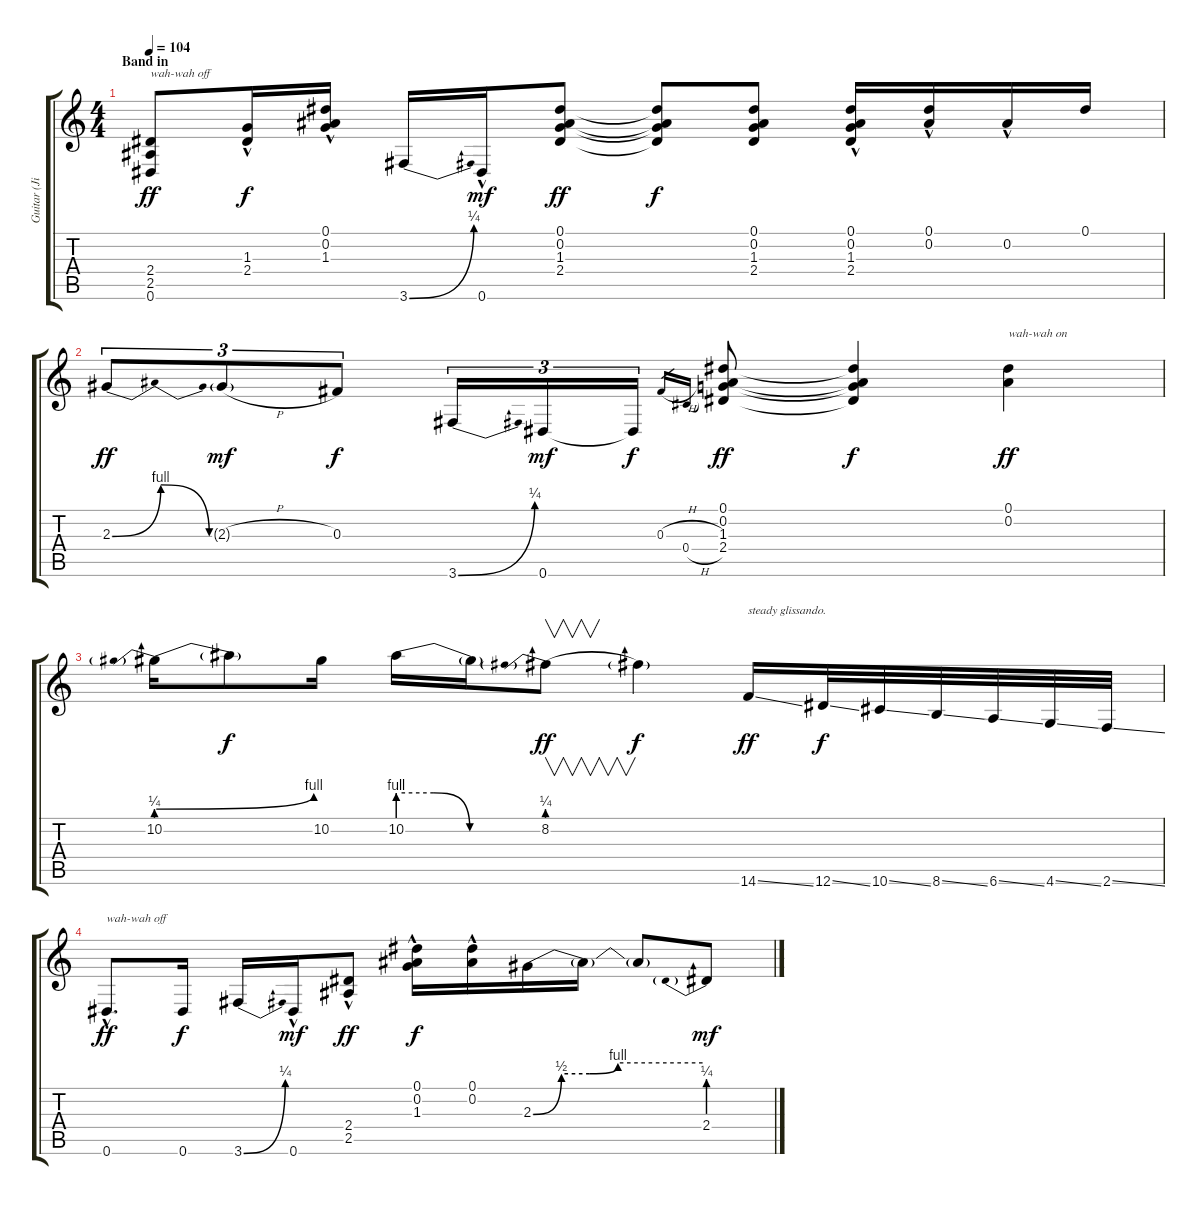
\track ("Guitar (Jimi Hendrix)" "Guitar (Ji") {instrument overdrivenguitar}
\staff {score tabs}
\tuning (Eb4 Bb3 Gb3 Db3 Ab2 Eb2) {hide}
\ts (4 4)
\section ("" "Band in")
\tempo 104
\clef g2
\ks c
(2.4 2.5 0.6).8{txt "wah-wah off" dy ff} (1.3 2.4{hac}).16{dy f} (0.1{hac} 0.2{hac} 1.3{hac}).16 3.6{be (bend 0 0 60 1)}.16 0.6{hac}.16{dy mf} (0.1 0.2 1.3 2.4).8{dy ff} (0.1{t} 0.2{t} 1.3{t} 2.4{t}).8{dy f} (0.1 0.2 1.3 2.4).8 (0.1 0.2 1.3{hac} 2.4{hac}).16 (0.1{hac} 0.2).16 0.2{hac}.16 0.1.16 |
2.3{be (bendrelease 0 0 15 4 30 4 60 0)}.8{tu (3 2) dy ff} 2.3{h g}.8{tu (3 2) dy mf} 0.3.8{tu (3 2) dy f} 3.6{be (bend 0 0 60 1)}.16{tu (3 2)} 0.6.16{tu (3 2) dy mf} 0.6{t}.16{tu (3 2) dy f} 0.3{h}.16{gr} 0.4{h}.16{gr} (0.1 0.2 1.3 2.4).8{dy ff} (0.1{t} 0.2{t} 1.3{t} 2.4{t}).4{dy f} (0.1 0.2).4{txt "wah-wah on" dy ff} |
10.2{be (prebendbend 0 1 60 4)}.16 10.2{t}.8{dy f} 10.2.16 10.2{be (custom 0 4 15 4 30 0 60 0)}.16 10.2{t}.16 8.2{be (prebend 0 1 60 1)}.8{v dy ff} 8.2{t}.4{dy f} 14.6{ss}.16{txt "steady glissando." dy ff} 12.6{ss}.32{dy f} 10.6{ss}.32 8.6{ss}.32 6.6{ss}.32 4.6{ss}.32 2.6{ss}.32 |
0.6{hac}.8{d txt "wah-wah off" dy ff} 0.6.16{dy f} 3.6{be (bend 0 0 60 1)}.16 0.6{hac}.16{dy mf} (2.4{hac} 2.5{hac}).8{dy ff} (0.1 0.2 1.3{hac}).16{dy f} (0.1{hac} 0.2{hac}).16 2.3{be (custom 0 0 10 2 20 2 30 4 60 4)}.16 2.3{t}.16 2.3{t}.8 2.4{be (prebend 0 1 60 1)}.8{dy mf}
